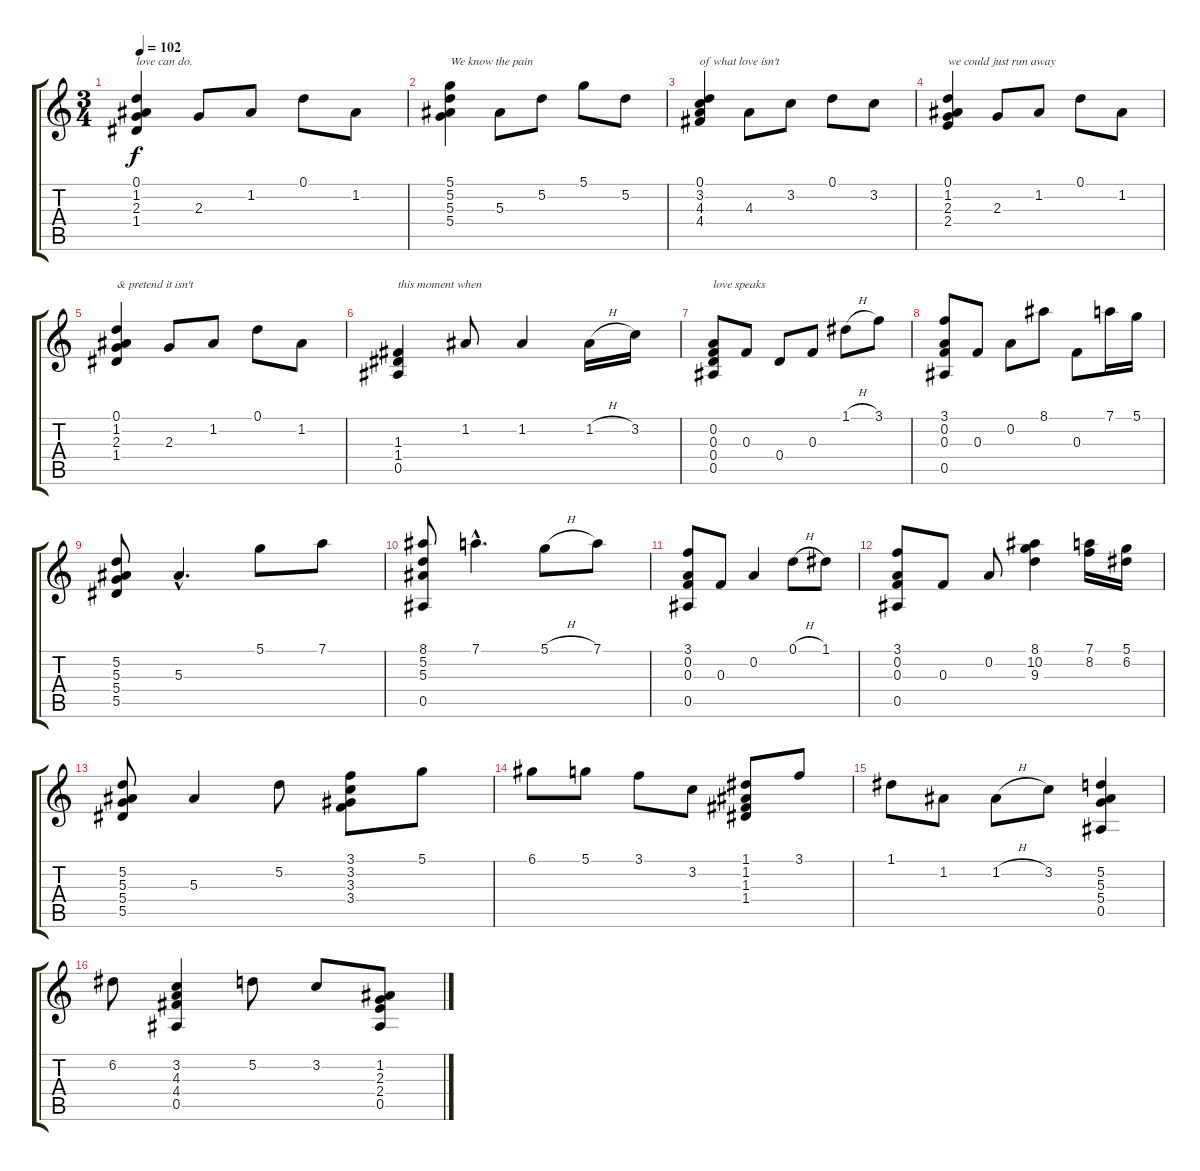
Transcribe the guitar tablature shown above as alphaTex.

\track "" {instrument acousticguitarnylon}
\staff {score tabs}
\tuning (D4 A3 F3 D3 Bb2 F2) {hide}
\ts (3 4)
\tempo 102
\clef g2
\ks c
(0.1 1.2 2.3 1.4).4{txt "love can do." dy f} 2.3.8 1.2.8 0.1.8 1.2.8 |
(5.1 5.2 5.3 5.4).4{txt "We know the pain"} 5.3.8 5.2.8 5.1.8 5.2.8 |
(0.1 3.2 4.3 4.4).4{txt "of what love isn't"} 4.3.8 3.2.8 0.1.8 3.2.8 |
(0.1 1.2 2.3 2.4).4{txt "we could just run away "} 2.3.8 1.2.8 0.1.8 1.2.8 |
(0.1 1.2 2.3 1.4).4{txt "& pretend it isn't"} 2.3.8 1.2.8 0.1.8 1.2.8 |
(1.3 1.4 0.5).4{txt "this moment when"} 1.2.8 1.2.4 1.2{h}.16 3.2.16 |
(0.2 0.3 0.4 0.5).8{txt "love speaks"} 0.3.8 0.4.8 0.3.8 1.1{h}.8 3.1.8 |
(3.1 0.2 0.3 0.5).8 0.3.8 0.2.8 8.1.8 0.3.8 7.1.16 5.1.16 |
(5.2 5.3 5.4 5.5).8 5.3{hac}.4{d} 5.1.8 7.1.8 |
(8.1 5.2 5.3 0.5).8 7.1{hac}.4{d} 5.1{h}.8 7.1.8 |
(3.1 0.2 0.3 0.5).8 0.3.8 0.2.4 0.1{h}.8 1.1.8 |
(3.1 0.2 0.3 0.5).8 0.3.8 0.2.8 (8.1 10.2 9.3).4 (7.1 8.2).16 (5.1 6.2).16 |
(5.2 5.3 5.4 5.5).8 5.3.4 5.2.8 (3.1 3.2 3.3 3.4).8 5.1.8 |
6.1.8 5.1.8 3.1.8 3.2.8 (1.1 1.2 1.3 1.4).8 3.1.8 |
1.1.8 1.2.8 1.2{h}.8 3.2.8 (5.2 5.3 5.4 0.5).4 |
6.2.8 (3.2 4.3 4.4 0.5).4 5.2.8 3.2.8 (1.2 2.3 2.4 0.5).8
